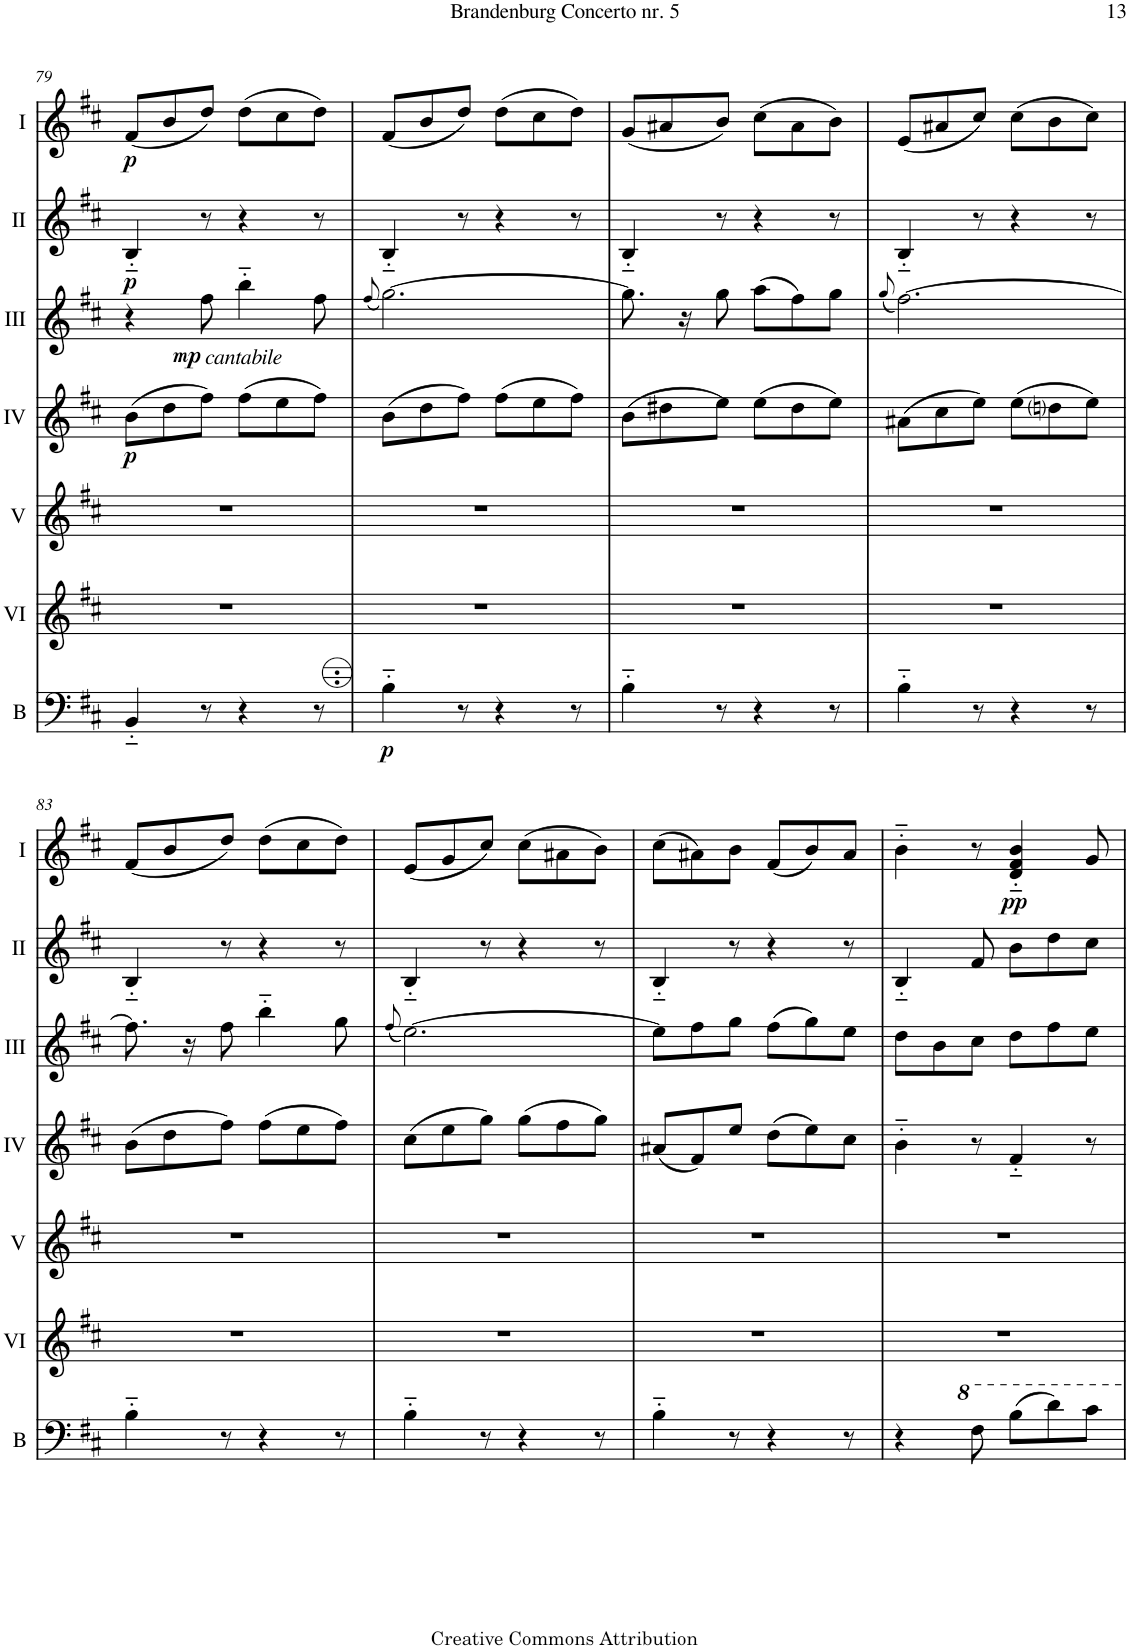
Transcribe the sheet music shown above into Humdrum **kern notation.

**kern	**dynam	**kern	**kern	**kern	**dynam	**kern	**dynam	**kern	**dynam	**kern	**dynam
*part7	*part7	*part6	*part5	*part4	*part4	*part3	*part3	*part2	*part2	*part1	*part1
*staff7	*staff7	*staff6	*staff5	*staff4	*staff4	*staff3	*staff3	*staff2	*staff2	*staff1	*staff1
*I"Bass	*	*I"Acc. 6	*I"Acc. 5	*I"Acc. 4	*	*I"Acc.3	*	*I"Acc. 2	*	*I"Acc. 1	*
*I'B	*	*	*	*	*	*	*	*	*	*	*
!!LO:PB:g=z
*clefF4	*	*clefG2	*clefG2	*clefG2	*	*clefG2	*	*clefG2	*	*clefG2	*
*Trd7c12	*	*Trd7c12	*	*	*	*	*	*Trd7c12	*	*	*
*k[f#c#]	*	*k[f#c#]	*k[f#c#]	*k[f#c#]	*	*k[f#c#]	*	*k[f#c#]	*	*k[f#c#]	*
*M6/8	*	*M6/8	*M6/8	*M6/8	*	*M6/8	*	*M6/8	*	*M6/8	*
=79	=79	=79	=79	=79	=79	=79	=79	=79	=79	=79	=79
!	!	!	!	!	!LO:DY:b	!	!	!	!LO:DY:b	!	!LO:DY:b
4BB'~/	.	2.r	2.r	(8b\L	p	4r	.	4B'~/	p	(8f#/L	p
.	.	.	.	8dd\	.	.	.	.	.	8b/	.
!	!	!	!	!	!	!LO:TX:b:i:t=cantabile	!	!	!	!	!
!	!	!	!	!	!	!	!LO:DY:b	!	!	!	!
8r	.	.	.	8ff#\J)	.	8ff#\	mp	8r	.	8dd/J)	.
4r	.	.	.	(8ff#\L	.	4bb'~\	.	4r	.	(8dd\L	.
.	.	.	.	8ee\	.	.	.	.	.	8cc#\	.
8r	.	.	.	8ff#\J)	.	8ff#\	.	8r	.	8dd\J)	.
=80	=80	=80	=80	=80	=80	=80	=80	=80	=80	=80	=80
.	.	.	.	.	.	(8qff#/	.	.	.	.	.
!	!LO:DY:b	!	!	!	!	!	!	!	!	!	!
4B'~\	p	2.r	2.r	(8b\L	.	[2.gg\)	.	4B'~/	.	(8f#/L	.
.	.	.	.	8dd\	.	.	.	.	.	8b/	.
8r	.	.	.	8ff#\J)	.	.	.	8r	.	8dd/J)	.
4r	.	.	.	(8ff#\L	.	.	.	4r	.	(8dd\L	.
.	.	.	.	8ee\	.	.	.	.	.	8cc#\	.
8r	.	.	.	8ff#\J)	.	.	.	8r	.	8dd\J)	.
=81	=81	=81	=81	=81	=81	=81	=81	=81	=81	=81	=81
4B'~\	.	2.r	2.r	(8b\L	.	8.gg\]	.	4B'~/	.	(8g/L	.
.	.	.	.	8dd#X\	.	.	.	.	.	8a#X/	.
.	.	.	.	.	.	16r	.	.	.	.	.
8r	.	.	.	8ee\J)	.	8gg\	.	8r	.	8b/J)	.
4r	.	.	.	(8ee\L	.	(8aa\L	.	4r	.	(8cc#\L	.
.	.	.	.	8dd#\	.	8ff#\)	.	.	.	8a#\	.
8r	.	.	.	8ee\J)	.	8gg\J	.	8r	.	8b\J)	.
=82	=82	=82	=82	=82	=82	=82	=82	=82	=82	=82	=82
.	.	.	.	.	.	(8qgg/	.	.	.	.	.
4B'~\	.	2.r	2.r	(8a#X\L	.	[2.ff#\)	.	4B'~/	.	(8e/L	.
.	.	.	.	8cc#\	.	.	.	.	.	8a#X/	.
8r	.	.	.	8ee\J)	.	.	.	8r	.	8cc#/J)	.
4r	.	.	.	(8ee\L	.	.	.	4r	.	(8cc#\L	.
.	.	.	.	8ddni\	.	.	.	.	.	8b\	.
8r	.	.	.	8ee\J)	.	.	.	8r	.	8cc#\J)	.
!!LO:LB:g=z
=83	=83	=83	=83	=83	=83	=83	=83	=83	=83	=83	=83
4B'~\	.	2.r	2.r	(8b\L	.	8.ff#\]	.	4B'~/	.	(8f#/L	.
.	.	.	.	8dd\	.	.	.	.	.	8b/	.
.	.	.	.	.	.	16r	.	.	.	.	.
8r	.	.	.	8ff#\J)	.	8ff#\	.	8r	.	8dd/J)	.
4r	.	.	.	(8ff#\L	.	4bb'~\	.	4r	.	(8dd\L	.
.	.	.	.	8ee\	.	.	.	.	.	8cc#\	.
8r	.	.	.	8ff#\J)	.	8gg\	.	8r	.	8dd\J)	.
=84	=84	=84	=84	=84	=84	=84	=84	=84	=84	=84	=84
.	.	.	.	.	.	(8qff#/	.	.	.	.	.
4B'~\	.	2.r	2.r	(8cc#\L	.	[2.ee\)	.	4B'~/	.	(8e/L	.
.	.	.	.	8ee\	.	.	.	.	.	8g/	.
8r	.	.	.	8gg\J)	.	.	.	8r	.	8cc#/J)	.
4r	.	.	.	(8gg\L	.	.	.	4r	.	(8cc#\L	.
.	.	.	.	8ff#\	.	.	.	.	.	8a#X\	.
8r	.	.	.	8gg\J)	.	.	.	8r	.	8b\J)	.
=85	=85	=85	=85	=85	=85	=85	=85	=85	=85	=85	=85
4B'~\	.	2.r	2.r	(8a#X/L	.	8ee\L]	.	4B'~/	.	(8cc#\L	.
.	.	.	.	8f#/)	.	8ff#\	.	.	.	8a#X\)	.
8r	.	.	.	8ee/J	.	8gg\J	.	8r	.	8b\J	.
4r	.	.	.	(8dd\L	.	(8ff#\L	.	4r	.	(8f#/L	.
.	.	.	.	8ee\)	.	8gg\)	.	.	.	8b/)	.
8r	.	.	.	8cc#\J	.	8ee\J	.	8r	.	8a#/J	.
=86	=86	=86	=86	=86	=86	=86	=86	=86	=86	=86	=86
4r	.	2.r	2.r	4b'~\	.	8dd\L	.	4B'~/	.	4b'~\	.
.	.	.	.	.	.	8b\	.	.	.	.	.
8f#\	.	.	.	8r	.	8cc#\J	.	8f#/	.	8r	.
!	!	!	!	!	!	!	!	!	!	!	!LO:DY:b
(8b\L	.	.	.	4f#'~/	.	8dd\L	.	8b\L	.	4d/'~ 4f#/'~ 4b/'~	pp
8dd\)	.	.	.	.	.	8ff#\	.	8dd\	.	.	.
8cc#\J	.	.	.	8r	.	8ee\J	.	8cc#\J	.	8g/	.
=	=	=	=	=	=	=	=	=	=	=	=
*-	*-	*-	*-	*-	*-	*-	*-	*-	*-	*-	*-
